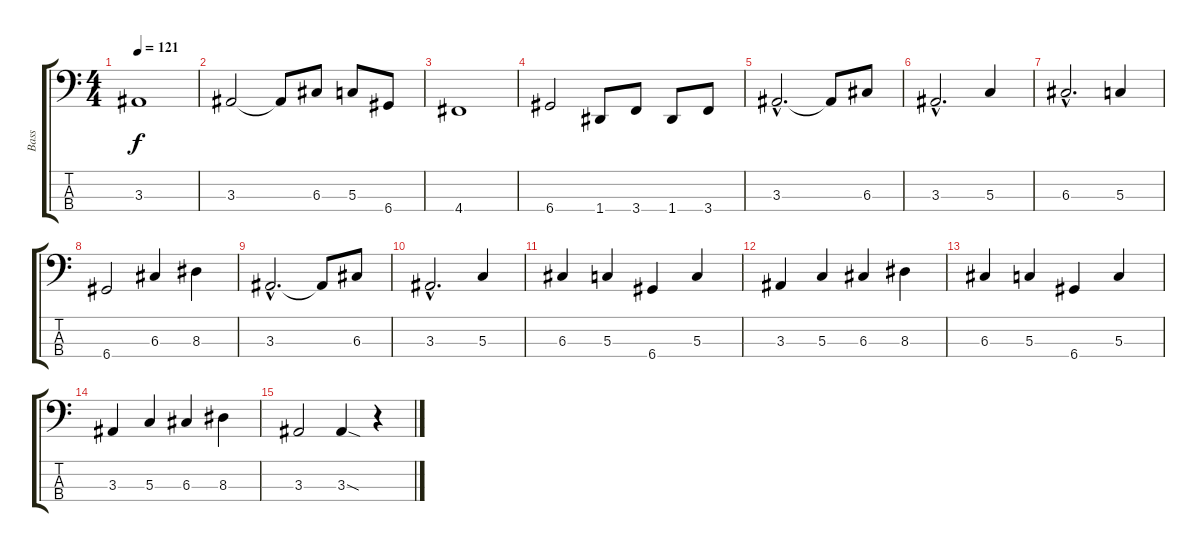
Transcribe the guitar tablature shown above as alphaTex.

\track ("Bass" "Bass") {instrument electricbassfinger}
\staff {score tabs}
\tuning (F2 C2 G1 D1) {hide}
\ts (4 4)
\tempo 121
\clef f4
\ks c
3.3.1{dy f} |
3.3.2 3.3{t}.8 6.3.8 5.3.8 6.4.8 |
4.4.1 |
6.4.2 1.4.8 3.4.8 1.4.8 3.4.8 |
3.3{hac}.2{d} 3.3{t}.8 6.3.8 |
3.3{hac}.2{d} 5.3.4 |
6.3{hac}.2{d} 5.3.4 |
6.4.2 6.3.4 8.3.4 |
3.3{hac}.2{d} 3.3{t}.8 6.3.8 |
3.3{hac}.2{d} 5.3.4 |
6.3.4 5.3.4 6.4.4 5.3.4 |
3.3.4 5.3.4 6.3.4 8.3.4 |
6.3.4 5.3.4 6.4.4 5.3.4 |
3.3.4 5.3.4 6.3.4 8.3.4 |
3.3.2 3.3{sod}.4 r.4
